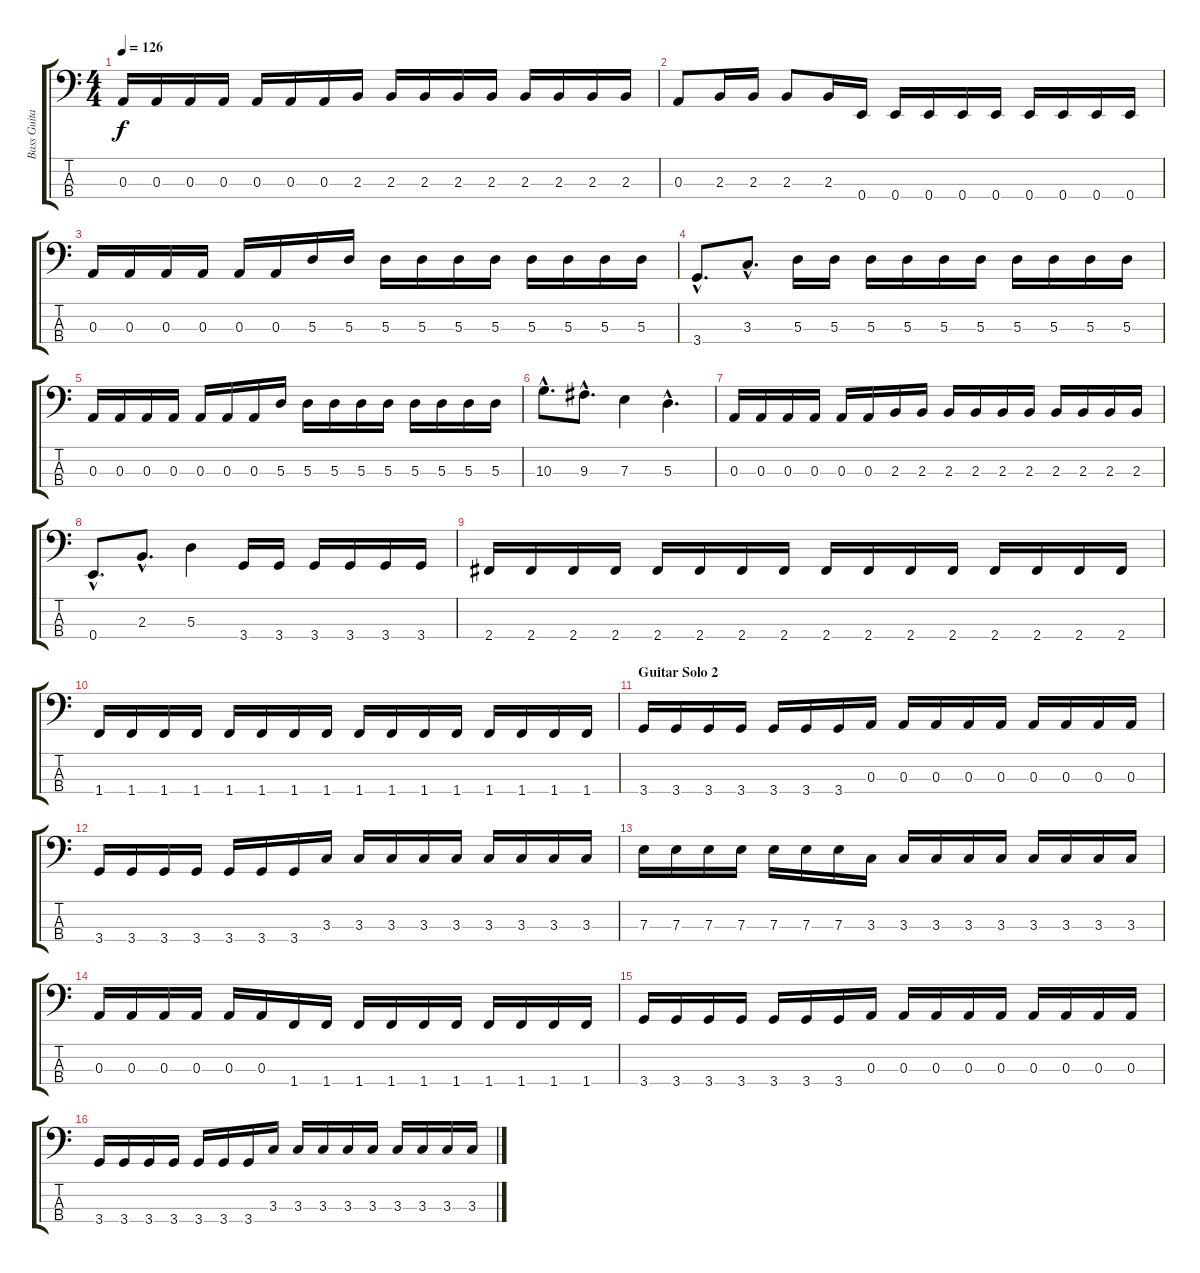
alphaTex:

\track ("Bass Guitar" "Bass Guita") {instrument electricbasspick}
\staff {score tabs}
\tuning (G2 D2 A1 E1) {hide}
\ts (4 4)
\tempo 126
\clef f4
\ks c
0.3.16{dy f} 0.3.16 0.3.16 0.3.16 0.3.16 0.3.16 0.3.16 2.3.16 2.3.16 2.3.16 2.3.16 2.3.16 2.3.16 2.3.16 2.3.16 2.3.16 |
0.3.8 2.3.16 2.3.16 2.3.8 2.3.16 0.4.16 0.4.16 0.4.16 0.4.16 0.4.16 0.4.16 0.4.16 0.4.16 0.4.16 |
0.3.16 0.3.16 0.3.16 0.3.16 0.3.16 0.3.16 5.3.16 5.3.16 5.3.16 5.3.16 5.3.16 5.3.16 5.3.16 5.3.16 5.3.16 5.3.16 |
3.4{hac}.8{d} 3.3{hac}.8{d} 5.3.16 5.3.16 5.3.16 5.3.16 5.3.16 5.3.16 5.3.16 5.3.16 5.3.16 5.3.16 |
0.3.16 0.3.16 0.3.16 0.3.16 0.3.16 0.3.16 0.3.16 5.3.16 5.3.16 5.3.16 5.3.16 5.3.16 5.3.16 5.3.16 5.3.16 5.3.16 |
10.3{hac}.8{d} 9.3{hac}.8{d} 7.3.4 5.3{hac}.4{d} |
0.3.16 0.3.16 0.3.16 0.3.16 0.3.16 0.3.16 2.3.16 2.3.16 2.3.16 2.3.16 2.3.16 2.3.16 2.3.16 2.3.16 2.3.16 2.3.16 |
0.4{hac}.8{d} 2.3{hac}.8{d} 5.3.4 3.4.16 3.4.16 3.4.16 3.4.16 3.4.16 3.4.16 |
2.4.16 2.4.16 2.4.16 2.4.16 2.4.16 2.4.16 2.4.16 2.4.16 2.4.16 2.4.16 2.4.16 2.4.16 2.4.16 2.4.16 2.4.16 2.4.16 |
1.4.16 1.4.16 1.4.16 1.4.16 1.4.16 1.4.16 1.4.16 1.4.16 1.4.16 1.4.16 1.4.16 1.4.16 1.4.16 1.4.16 1.4.16 1.4.16 |
\section ("" "Guitar Solo 2 ")
3.4.16 3.4.16 3.4.16 3.4.16 3.4.16 3.4.16 3.4.16 0.3.16 0.3.16 0.3.16 0.3.16 0.3.16 0.3.16 0.3.16 0.3.16 0.3.16 |
3.4.16 3.4.16 3.4.16 3.4.16 3.4.16 3.4.16 3.4.16 3.3.16 3.3.16 3.3.16 3.3.16 3.3.16 3.3.16 3.3.16 3.3.16 3.3.16 |
7.3.16 7.3.16 7.3.16 7.3.16 7.3.16 7.3.16 7.3.16 3.3.16 3.3.16 3.3.16 3.3.16 3.3.16 3.3.16 3.3.16 3.3.16 3.3.16 |
0.3.16 0.3.16 0.3.16 0.3.16 0.3.16 0.3.16 1.4.16 1.4.16 1.4.16 1.4.16 1.4.16 1.4.16 1.4.16 1.4.16 1.4.16 1.4.16 |
3.4.16 3.4.16 3.4.16 3.4.16 3.4.16 3.4.16 3.4.16 0.3.16 0.3.16 0.3.16 0.3.16 0.3.16 0.3.16 0.3.16 0.3.16 0.3.16 |
3.4.16 3.4.16 3.4.16 3.4.16 3.4.16 3.4.16 3.4.16 3.3.16 3.3.16 3.3.16 3.3.16 3.3.16 3.3.16 3.3.16 3.3.16 3.3.16
